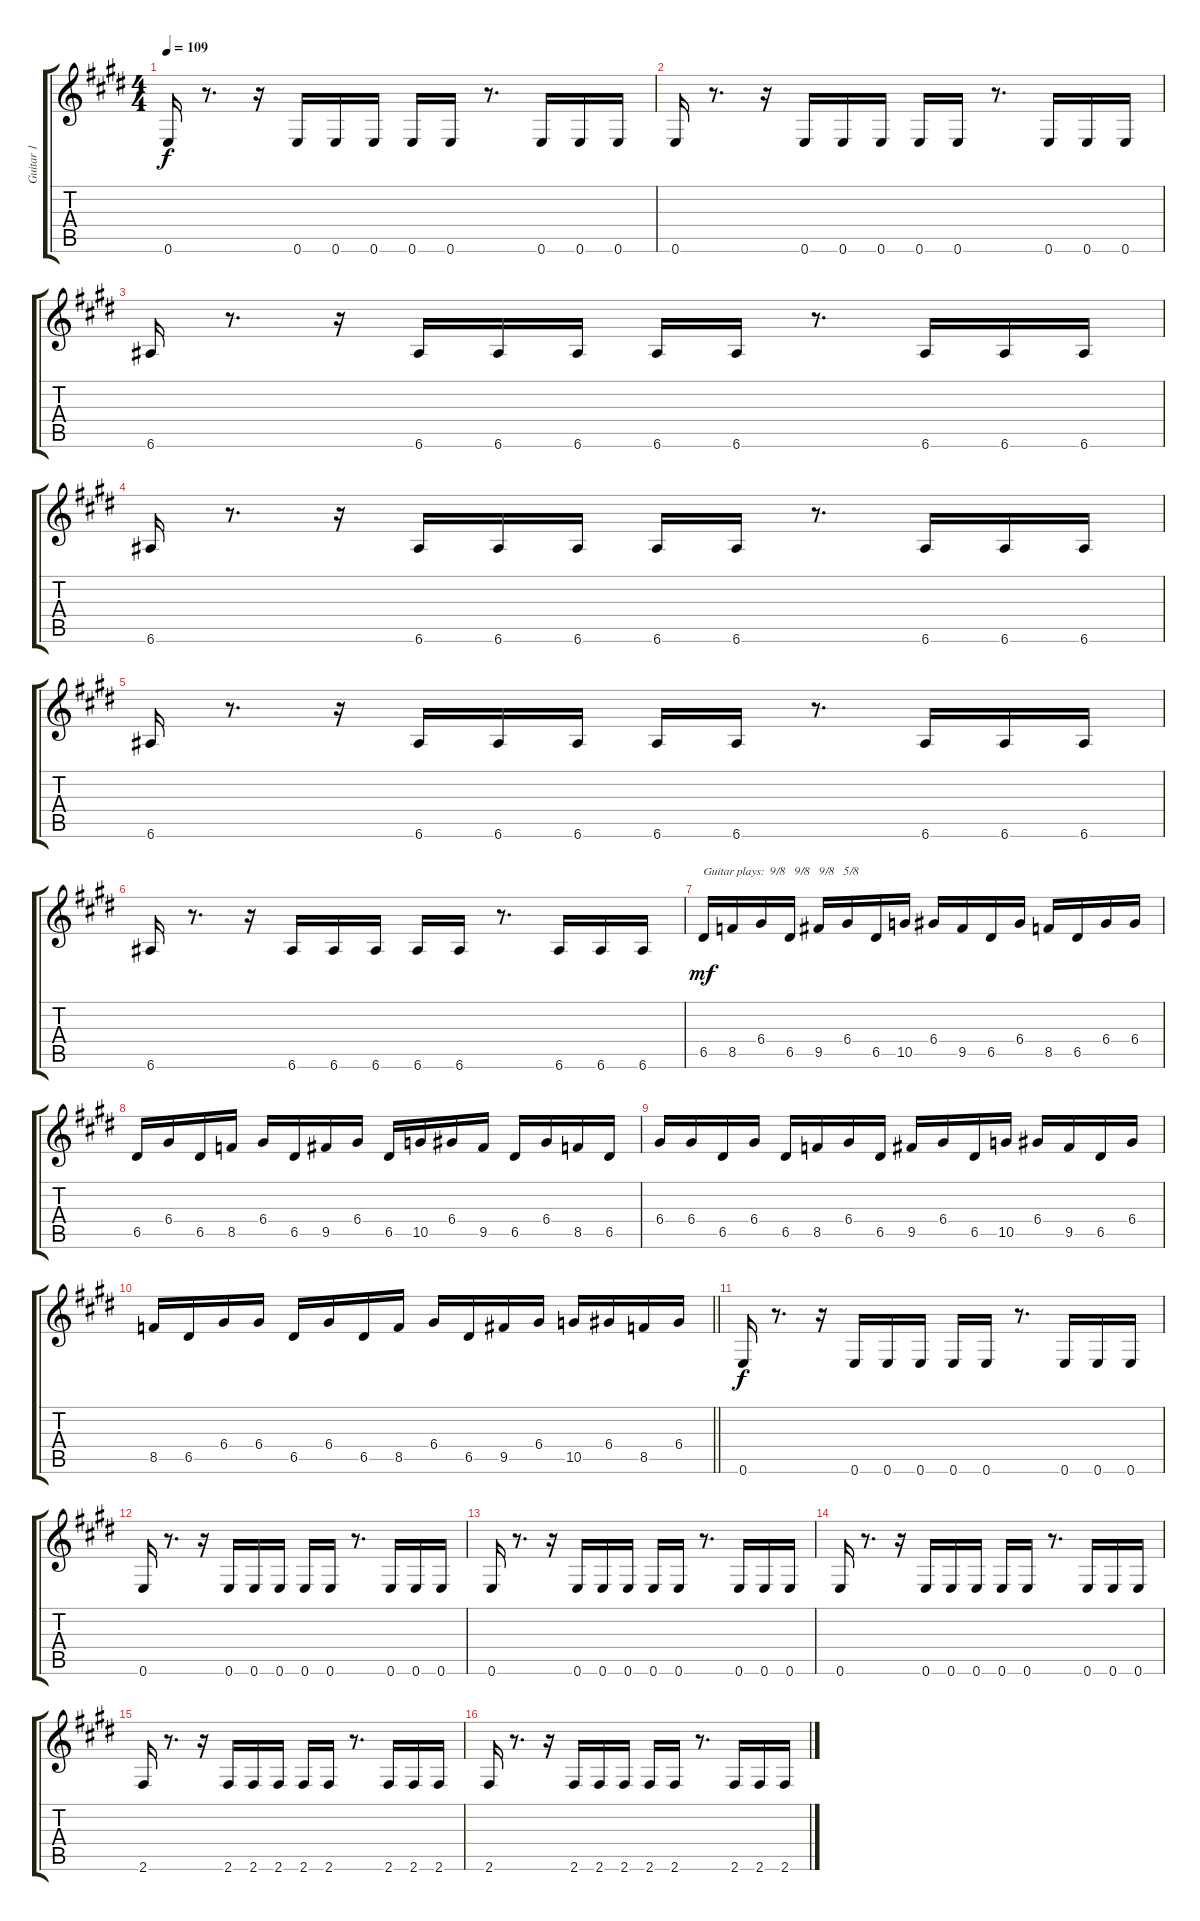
\track ("Guitar 1" "Guitar 1") {instrument distortionguitar}
\staff {score tabs}
\tuning (E4 B3 G3 D3 A2 E2) {hide}
\ts (4 4)
\tempo 109
\clef g2
\ks e
0.6.16{dy f} r.8{d} r.16 0.6.16 0.6.16 0.6.16 0.6.16 0.6.16 r.8{d} 0.6.16 0.6.16 0.6.16 |
0.6.16 r.8{d} r.16 0.6.16 0.6.16 0.6.16 0.6.16 0.6.16 r.8{d} 0.6.16 0.6.16 0.6.16 |
6.6.16 r.8{d} r.16 6.6.16 6.6.16 6.6.16 6.6.16 6.6.16 r.8{d} 6.6.16 6.6.16 6.6.16 |
6.6.16 r.8{d} r.16 6.6.16 6.6.16 6.6.16 6.6.16 6.6.16 r.8{d} 6.6.16 6.6.16 6.6.16 |
6.6.16 r.8{d} r.16 6.6.16 6.6.16 6.6.16 6.6.16 6.6.16 r.8{d} 6.6.16 6.6.16 6.6.16 |
6.6.16 r.8{d} r.16 6.6.16 6.6.16 6.6.16 6.6.16 6.6.16 r.8{d} 6.6.16 6.6.16 6.6.16 |
6.5.16{txt "Guitar plays:  9/8   9/8   9/8   5/8" dy mf} 8.5.16 6.4.16 6.5.16 9.5.16 6.4.16 6.5.16 10.5.16 6.4.16 9.5.16 6.5.16 6.4.16 8.5.16 6.5.16 6.4.16 6.4.16 |
6.5.16 6.4.16 6.5.16 8.5.16 6.4.16 6.5.16 9.5.16 6.4.16 6.5.16 10.5.16 6.4.16 9.5.16 6.5.16 6.4.16 8.5.16 6.5.16 |
6.4.16 6.4.16 6.5.16 6.4.16 6.5.16 8.5.16 6.4.16 6.5.16 9.5.16 6.4.16 6.5.16 10.5.16 6.4.16 9.5.16 6.5.16 6.4.16 |
\barLineRight lightlight
8.5.16 6.5.16 6.4.16 6.4.16 6.5.16 6.4.16 6.5.16 8.5.16 6.4.16 6.5.16 9.5.16 6.4.16 10.5.16 6.4.16 8.5.16 6.4.16 |
0.6.16{dy f} r.8{d} r.16 0.6.16 0.6.16 0.6.16 0.6.16 0.6.16 r.8{d} 0.6.16 0.6.16 0.6.16 |
0.6.16 r.8{d} r.16 0.6.16 0.6.16 0.6.16 0.6.16 0.6.16 r.8{d} 0.6.16 0.6.16 0.6.16 |
0.6.16 r.8{d} r.16 0.6.16 0.6.16 0.6.16 0.6.16 0.6.16 r.8{d} 0.6.16 0.6.16 0.6.16 |
0.6.16 r.8{d} r.16 0.6.16 0.6.16 0.6.16 0.6.16 0.6.16 r.8{d} 0.6.16 0.6.16 0.6.16 |
2.6.16 r.8{d} r.16 2.6.16 2.6.16 2.6.16 2.6.16 2.6.16 r.8{d} 2.6.16 2.6.16 2.6.16 |
2.6.16 r.8{d} r.16 2.6.16 2.6.16 2.6.16 2.6.16 2.6.16 r.8{d} 2.6.16 2.6.16 2.6.16
